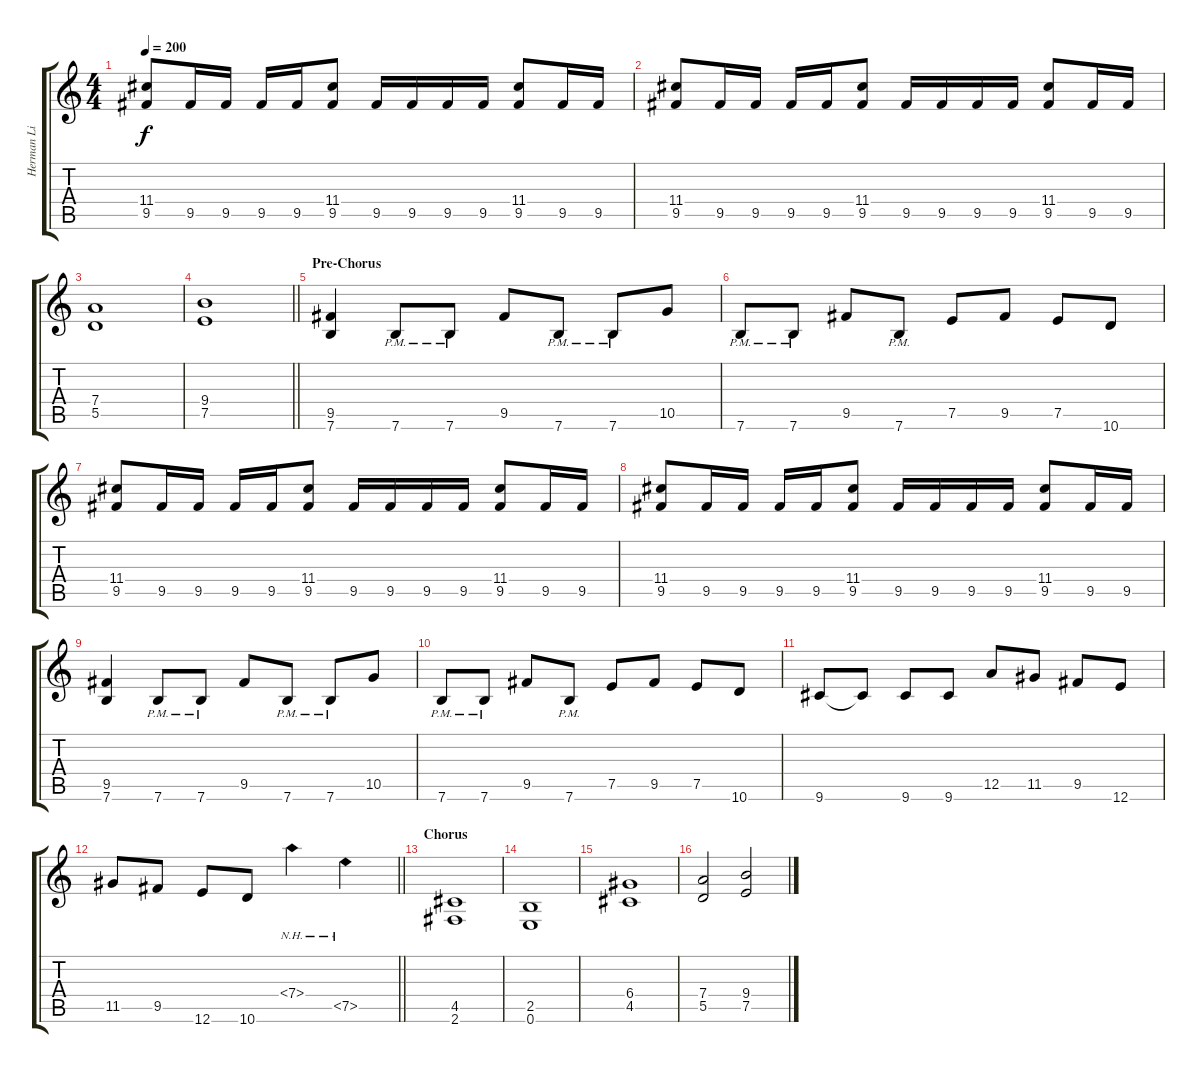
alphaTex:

\track ("Herman Li | Rhythm Gtr." "Herman Li ") {instrument overdrivenguitar}
\staff {score tabs}
\tuning (E4 B3 G3 D3 A2 E2) {hide}
\ts (4 4)
\tempo 200
\clef g2
\ks c
(11.4 9.5).8{dy f} 9.5.16 9.5.16 9.5.16 9.5.16 (11.4 9.5).8 9.5.16 9.5.16 9.5.16 9.5.16 (11.4 9.5).8 9.5.16 9.5.16 |
(11.4 9.5).8 9.5.16 9.5.16 9.5.16 9.5.16 (11.4 9.5).8 9.5.16 9.5.16 9.5.16 9.5.16 (11.4 9.5).8 9.5.16 9.5.16 |
(7.4 5.5).1 |
\barLineRight lightlight
(9.4 7.5).1 |
\section ("" "Pre-Chorus")
(9.5 7.6).4 7.6{pm}.8 7.6{pm}.8 9.5.8 7.6{pm}.8 7.6{pm}.8 10.5.8 |
7.6{pm}.8 7.6{pm}.8 9.5.8 7.6{pm}.8 7.5.8 9.5.8 7.5.8 10.6.8 |
(11.4 9.5).8 9.5.16 9.5.16 9.5.16 9.5.16 (11.4 9.5).8 9.5.16 9.5.16 9.5.16 9.5.16 (11.4 9.5).8 9.5.16 9.5.16 |
(11.4 9.5).8 9.5.16 9.5.16 9.5.16 9.5.16 (11.4 9.5).8 9.5.16 9.5.16 9.5.16 9.5.16 (11.4 9.5).8 9.5.16 9.5.16 |
(9.5 7.6).4 7.6{pm}.8 7.6{pm}.8 9.5.8 7.6{pm}.8 7.6{pm}.8 10.5.8 |
7.6{pm}.8 7.6{pm}.8 9.5.8 7.6{pm}.8 7.5.8 9.5.8 7.5.8 10.6.8 |
9.6.8 9.6{t}.8 9.6.8 9.6.8 12.5.8 11.5.8 9.5.8 12.6.8 |
\barLineRight lightlight
11.5.8 9.5.8 12.6.8 10.6.8 7.4{nh}.4 7.5{nh}.4 |
\section ("" "Chorus")
(4.5 2.6).1 |
(2.5 0.6).1 |
(6.4 4.5).1 |
(7.4 5.5).2 (9.4 7.5).2
